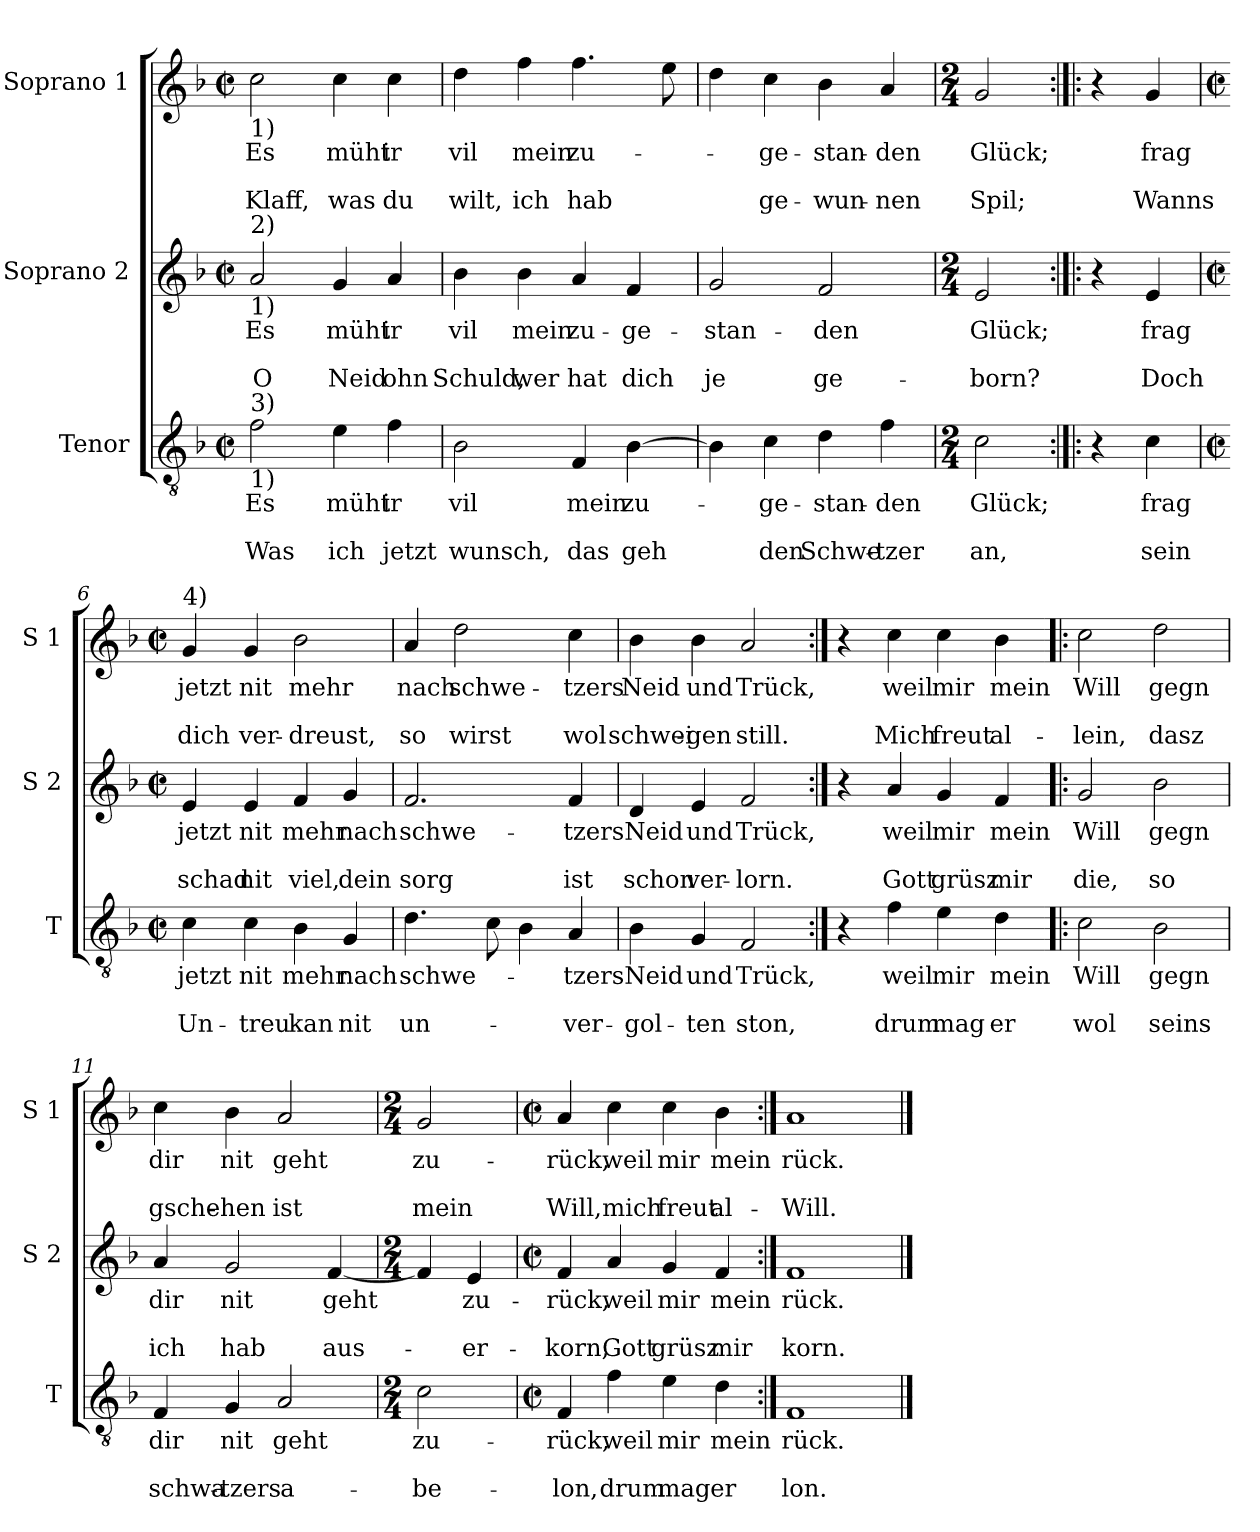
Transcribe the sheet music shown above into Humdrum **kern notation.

**kern	**text	**text	**text	**kern	**text	**text	**text	**kern	**text	**text	**text
*part3	*part3	*part3	*part3	*part2	*part2	*part2	*part2	*part1	*part1	*part1	*part1
*staff3	*staff3	*staff3	*staff3	*staff2	*staff2	*staff2	*staff2	*staff1	*staff1	*staff1	*staff1
*I"Tenor	*	*	*	*I"Soprano 2	*	*	*	*I"Soprano 1	*	*	*
*I'T	*	*	*	*I'S 2	*	*	*	*I'S 1	*	*	*
*clefGv2	*	*	*	*clefG2	*	*	*	*clefG2	*	*	*
*k[b-]	*	*	*	*k[b-]	*	*	*	*k[b-]	*	*	*
*F:	*	*	*	*F:	*	*	*	*F:	*	*	*
*M2/2	*	*	*	*M2/2	*	*	*	*M2/2	*	*	*
*met(c|)	*	*	*	*met(c|)	*	*	*	*met(c|)	*	*	*
=1	=1	=1	=1	=1	=1	=1	=1	=1	=1	=1	=1
!	!	!	!	!	!	!	!	!LO:TX:b:t=1)	!	!	!
!	!	!	!	!LO:TX:a:t=2)	!	!	!	!	!	!	!
!	!	!	!	!LO:TX:b:t=1)	!	!	!	!	!	!	!
!LO:TX:a:t=3)	!	!	!	!	!	!	!	!	!	!	!
!LO:TX:b:t=1)	!	!	!	!	!	!	!	!	!	!	!
!	!LO:LY:b	!	!LO:LY:b	!	!LO:LY:b	!	!LO:LY:b	!	!LO:LY:b	!	!LO:LY:b
2f\	Es	.	Was	2a/	Es	.	O	2cc\	Es	.	Klaff,
!	!LO:LY:b	!	!LO:LY:b	!	!LO:LY:b	!	!LO:LY:b	!	!LO:LY:b	!	!LO:LY:b
4e\	müht	.	ich	4g/	müht	.	Neid	4cc\	müht	.	was
!	!LO:LY:b	!	!LO:LY:b	!	!LO:LY:b	!	!LO:LY:b	!	!LO:LY:b	!	!LO:LY:b
4f\	ir	.	jetzt	4a/	ir	.	ohn	4cc\	ir	.	du
=2	=2	=2	=2	=2	=2	=2	=2	=2	=2	=2	=2
!	!LO:LY:b	!	!LO:LY:b	!	!LO:LY:b	!	!LO:LY:b	!	!LO:LY:b	!	!LO:LY:b
2B-\	vil	.	wunsch,	4b-\	vil	.	Schuld,	4dd\	vil	.	wilt,
!	!	!	!	!	!LO:LY:b	!	!LO:LY:b	!	!LO:LY:b	!	!LO:LY:b
.	.	.	.	4b-\	mein	.	wer	4ff\	mein	.	ich
!	!LO:LY:b	!	!LO:LY:b	!	!LO:LY:b	!	!LO:LY:b	!	!LO:LY:b	!	!LO:LY:b
4F/	mein	.	das	4a/	zu-	.	hat	4.ff\	zu-	.	hab
!	!LO:LY:b	!	!LO:LY:b	!	!LO:LY:b	!	!LO:LY:b	!	!	!	!
[4B-\	zu-	.	geh	4f/	-ge-	.	dich	.	.	.	.
.	.	.	.	.	.	.	.	8ee\	.	.	.
=3	=3	=3	=3	=3	=3	=3	=3	=3	=3	=3	=3
!	!	!	!	!	!LO:LY:b	!	!LO:LY:b	!	!	!	!
4B-\]	.	.	.	2g/	-stan-	.	je	4dd\	.	.	.
!	!LO:LY:b	!	!LO:LY:b	!	!	!	!	!	!LO:LY:b	!	!LO:LY:b
4c\	-ge-	.	den	.	.	.	.	4cc\	-ge-	.	ge-
!	!LO:LY:b	!	!LO:LY:b	!	!LO:LY:b	!	!LO:LY:b	!	!LO:LY:b	!	!LO:LY:b
4d\	-stan-	.	Schwe-	2f/	-den	.	ge-	4b-\	-stan-	.	-wun-
!	!LO:LY:b	!	!LO:LY:b	!	!	!	!	!	!LO:LY:b	!	!LO:LY:b
4f\	-den	.	-tzer	.	.	.	.	4a/	-den	.	-nen
=4	=4	=4	=4	=4	=4	=4	=4	=4	=4	=4	=4
*M2/4	*	*	*	*M2/4	*	*	*	*M2/4	*	*	*
!	!LO:LY:b	!	!LO:LY:b	!	!LO:LY:b	!	!LO:LY:b	!	!LO:LY:b	!	!LO:LY:b
2c\	Glück;	.	an,	2e/	Glück;	.	-born?	2g/	Glück;	.	Spil;
!!LO:LB:g=z
=5:|!|:	=5:|!|:	=5:|!|:	=5:|!|:	=5:|!|:	=5:|!|:	=5:|!|:	=5:|!|:	=5:|!|:	=5:|!|:	=5:|!|:	=5:|!|:
4r	.	.	.	4r	.	.	.	4r	.	.	.
!	!LO:LY:b	!	!LO:LY:b	!	!LO:LY:b	!	!LO:LY:b	!	!LO:LY:b	!	!LO:LY:b
4c\	frag	.	sein	4e/	frag	.	Doch	4g/	frag	.	Wanns
=6	=6	=6	=6	=6	=6	=6	=6	=6	=6	=6	=6
*M2/2	*	*	*	*M2/2	*	*	*	*M2/2	*	*	*
*met(c|)	*	*	*	*met(c|)	*	*	*	*met(c|)	*	*	*
!	!	!	!	!	!	!	!	!LO:TX:a:t=4)	!	!	!
!	!LO:LY:b	!	!LO:LY:b	!	!LO:LY:b	!	!LO:LY:b	!	!LO:LY:b	!	!LO:LY:b
4c\	jetzt	.	Un-	4e/	jetzt	.	schad	4g/	jetzt	.	dich
!	!LO:LY:b	!	!LO:LY:b	!	!LO:LY:b	!	!LO:LY:b	!	!LO:LY:b	!	!LO:LY:b
4c\	nit	.	-treu	4e/	nit	.	nit	4g/	nit	.	ver-
!	!LO:LY:b	!	!LO:LY:b	!	!LO:LY:b	!	!LO:LY:b	!	!LO:LY:b	!	!LO:LY:b
4B-\	mehr	.	kan	4f/	mehr	.	viel,	2b-\	mehr	.	-dreust,
!	!LO:LY:b	!	!LO:LY:b	!	!LO:LY:b	!	!LO:LY:b	!	!	!	!
4G/	nach	.	nit	4g/	nach	.	dein	.	.	.	.
=7	=7	=7	=7	=7	=7	=7	=7	=7	=7	=7	=7
!	!LO:LY:b	!	!LO:LY:b	!	!LO:LY:b	!	!LO:LY:b	!	!LO:LY:b	!	!LO:LY:b
4.d\	schwe-	.	un-	2.f/	schwe-	.	sorg	4a/	nach	.	so
!	!	!	!	!	!	!	!	!	!LO:LY:b	!	!LO:LY:b
.	.	.	.	.	.	.	.	2dd\	schwe-	.	wirst
8c\	.	.	.	.	.	.	.	.	.	.	.
4B-\	.	.	.	.	.	.	.	.	.	.	.
!	!LO:LY:b	!	!LO:LY:b	!	!LO:LY:b	!	!LO:LY:b	!	!LO:LY:b	!	!LO:LY:b
4A/	-tzers	.	-ver-	4f/	-tzers	.	ist	4cc\	-tzers	.	wol
=8	=8	=8	=8	=8	=8	=8	=8	=8	=8	=8	=8
!	!LO:LY:b	!	!LO:LY:b	!	!LO:LY:b	!	!LO:LY:b	!	!LO:LY:b	!	!LO:LY:b
4B-\	Neid	.	-gol-	4d/	Neid	.	schon	4b-\	Neid	.	schwei-
!	!LO:LY:b	!	!LO:LY:b	!	!LO:LY:b	!	!LO:LY:b	!	!LO:LY:b	!	!LO:LY:b
4G/	und	.	-ten	4e/	und	.	ver-	4b-\	und	.	-gen
!	!LO:LY:b	!	!LO:LY:b	!	!LO:LY:b	!	!LO:LY:b	!	!LO:LY:b	!	!LO:LY:b
2F/	Trück,	.	ston,	2f/	Trück,	.	-lorn.	2a/	Trück,	.	still.
=9:|!	=9:|!	=9:|!	=9:|!	=9:|!	=9:|!	=9:|!	=9:|!	=9:|!	=9:|!	=9:|!	=9:|!
4r	.	.	.	4r	.	.	.	4r	.	.	.
!	!LO:LY:b	!	!LO:LY:b	!	!LO:LY:b	!	!LO:LY:b	!	!LO:LY:b	!	!LO:LY:b
4f\	weil	.	drum	4a/	weil	.	Gott	4cc\	weil	.	Mich
!	!LO:LY:b	!	!LO:LY:b	!	!LO:LY:b	!	!LO:LY:b	!	!LO:LY:b	!	!LO:LY:b
4e\	mir	.	mag	4g/	mir	.	grüsz	4cc\	mir	.	freut
!	!LO:LY:b	!	!LO:LY:b	!	!LO:LY:b	!	!LO:LY:b	!	!LO:LY:b	!	!LO:LY:b
4d\	mein	.	er	4f/	mein	.	mir	4b-\	mein	.	al-
!!LO:PB:g=z
=10!|:	=10!|:	=10!|:	=10!|:	=10!|:	=10!|:	=10!|:	=10!|:	=10!|:	=10!|:	=10!|:	=10!|:
!	!LO:LY:b	!	!LO:LY:b	!	!LO:LY:b	!	!LO:LY:b	!	!LO:LY:b	!	!LO:LY:b
2c\	Will	.	wol	2g/	Will	.	die,	2cc\	Will	.	-lein,
!	!LO:LY:b	!	!LO:LY:b	!	!LO:LY:b	!	!LO:LY:b	!	!LO:LY:b	!	!LO:LY:b
2B-\	gegn	.	seins	2b-\	gegn	.	so	2dd\	gegn	.	dasz
=11	=11	=11	=11	=11	=11	=11	=11	=11	=11	=11	=11
!	!LO:LY:b	!	!LO:LY:b	!	!LO:LY:b	!	!LO:LY:b	!	!LO:LY:b	!	!LO:LY:b
4F/	dir	.	schwa-	4a/	dir	.	ich	4cc\	dir	.	gsche-
!	!LO:LY:b	!	!LO:LY:b	!	!LO:LY:b	!	!LO:LY:b	!	!LO:LY:b	!	!LO:LY:b
4G/	nit	.	-tzers	2g/	nit	.	hab	4b-\	nit	.	-hen
!	!LO:LY:b	!	!LO:LY:b	!	!	!	!	!	!LO:LY:b	!	!LO:LY:b
2A/	geht	.	a-	.	.	.	.	2a/	geht	.	ist
!	!	!	!	!	!LO:LY:b	!	!LO:LY:b	!	!	!	!
.	.	.	.	[4f/	geht	.	aus-	.	.	.	.
=12	=12	=12	=12	=12	=12	=12	=12	=12	=12	=12	=12
*M2/4	*	*	*	*M2/4	*	*	*	*M2/4	*	*	*
!	!LO:LY:b	!	!LO:LY:b	!	!	!	!	!	!LO:LY:b	!	!LO:LY:b
2c\	zu-	.	-be-	4f/]	.	.	.	2g/	zu-	.	mein
!	!	!	!	!	!LO:LY:b	!	!LO:LY:b	!	!	!	!
.	.	.	.	4e/	zu-	.	-er-	.	.	.	.
=13	=13	=13	=13	=13	=13	=13	=13	=13	=13	=13	=13
*M2/2	*	*	*	*M2/2	*	*	*	*M2/2	*	*	*
*met(c|)	*	*	*	*met(c|)	*	*	*	*met(c|)	*	*	*
!	!LO:LY:b	!	!LO:LY:b	!	!LO:LY:b	!	!LO:LY:b	!	!LO:LY:b	!	!LO:LY:b
4F/	-rück,	.	-lon,	4f/	-rück,	.	-korn,	4a/	-rück,	.	Will,
!	!LO:LY:b	!	!LO:LY:b	!	!LO:LY:b	!	!LO:LY:b	!	!LO:LY:b	!	!LO:LY:b
4f\	weil	.	drum	4a/	weil	.	Gott	4cc\	weil	.	mich
!	!LO:LY:b	!	!LO:LY:b	!	!LO:LY:b	!	!LO:LY:b	!	!LO:LY:b	!	!LO:LY:b
4e\	mir	.	mag	4g/	mir	.	grüsz	4cc\	mir	.	freut
!	!LO:LY:b	!	!LO:LY:b	!	!LO:LY:b	!	!LO:LY:b	!	!LO:LY:b	!	!LO:LY:b
4d\	mein	.	er	4f/	mein	.	mir	4b-\	mein	.	al-
=14:|!	=14:|!	=14:|!	=14:|!	=14:|!	=14:|!	=14:|!	=14:|!	=14:|!	=14:|!	=14:|!	=14:|!
!	!LO:LY:b	!	!LO:LY:b	!	!LO:LY:b	!	!LO:LY:b	!	!LO:LY:b	!	!LO:LY:b
1F	rück.	.	lon.	1f	rück.	.	korn.	1a	rück.	.	-Will.
==	==	==	==	==	==	==	==	==	==	==	==
*-	*-	*-	*-	*-	*-	*-	*-	*-	*-	*-	*-
